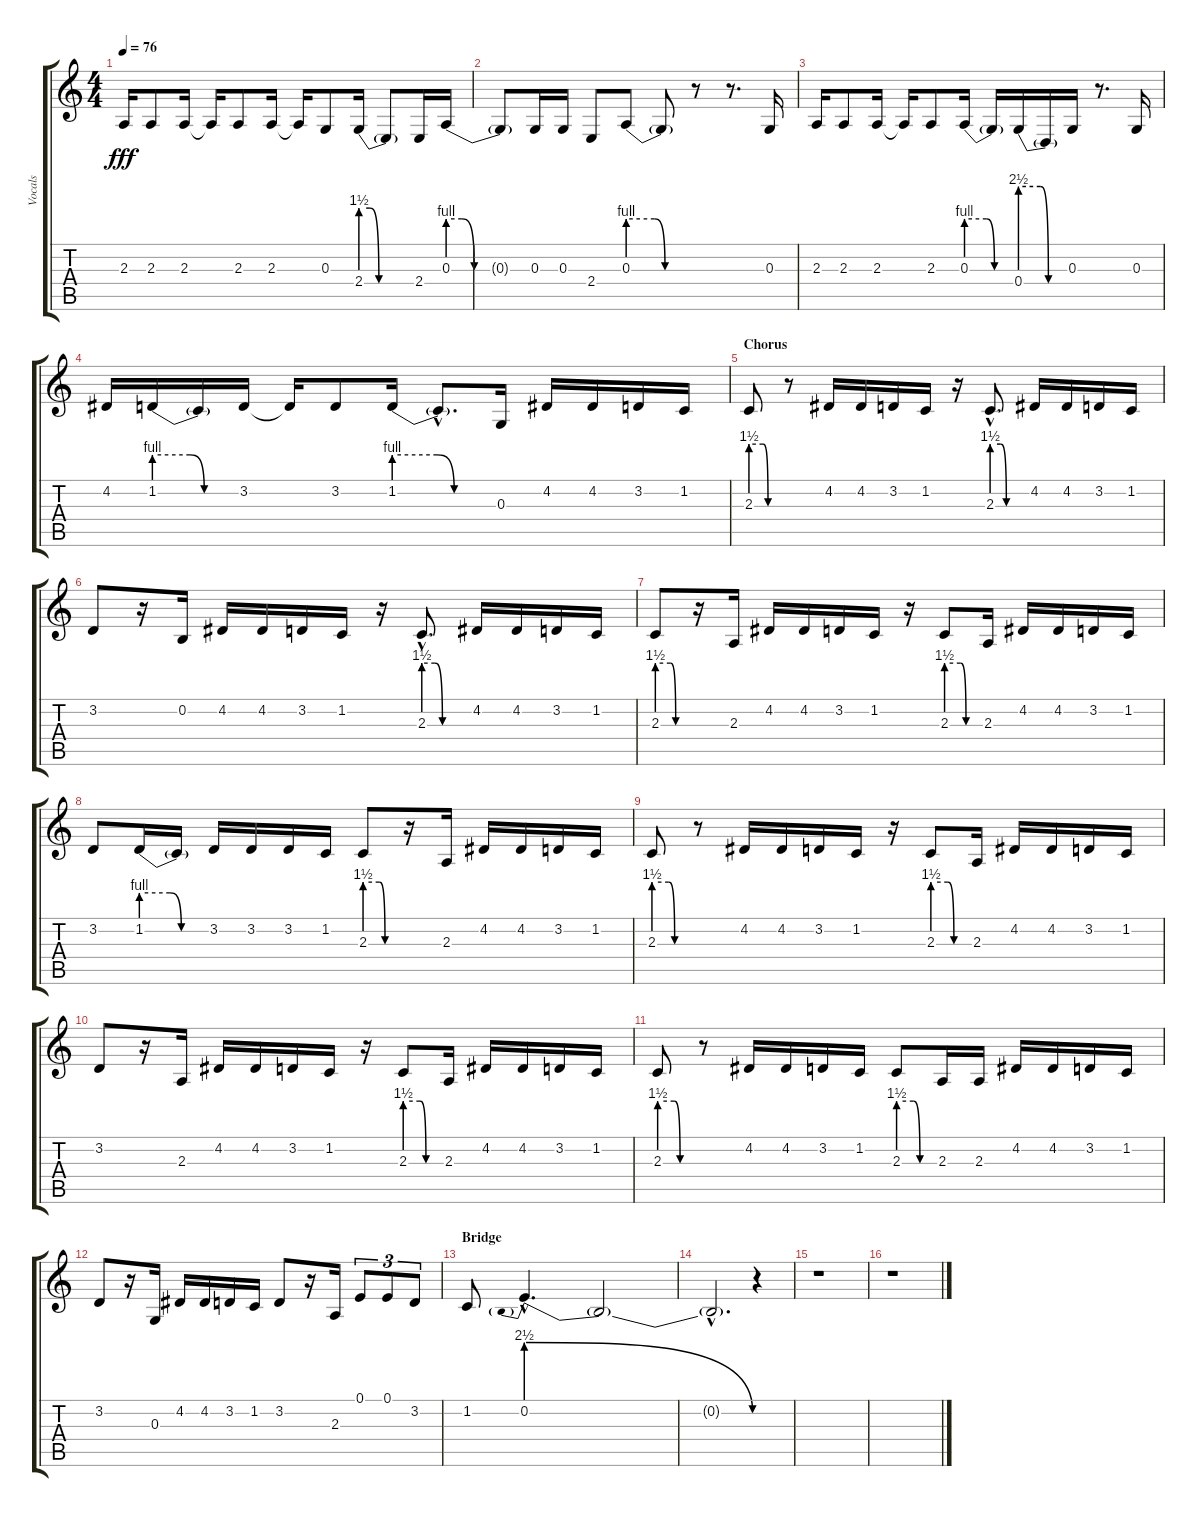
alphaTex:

\track ("Vocals" "Vocals") {instrument lead1square}
\staff {score tabs}
\tuning (E4 B3 G3 D3 A2 E2) {hide}
\ts (4 4)
\tempo 76
\clef g2
\ks c
2.3.16{dy fff} 2.3.8 2.3.16 2.3{t}.16 2.3.8 2.3.16 2.3{t}.16 0.3.8 2.4{be (custom 0 6 10 6 20 0 60 0)}.16 2.4{t}.8 2.4.16 0.3{be (custom 0 4 10 4 19 0 60 0)}.16 |
0.3{t}.8 0.3.16 0.3.16 2.4.8 0.3{be (custom 0 4 25 4 35 0 60 0)}.8 0.3{t}.8 r.8 r.8{d} 0.3.16 |
2.3.16 2.3.8 2.3.16 2.3{t}.16 2.3.8 0.3{be (custom 0 4 25 4 35 0 60 0)}.16 0.3{t}.16 0.4{be (custom 0 10 25 10 35 0 60 0)}.16 0.4{t}.16 0.3.16 r.8{d} 0.3.16 |
4.2.16 1.2{be (custom 0 4 25 4 35 0 60 0)}.16 1.2{t}.16 3.2.16 3.2{t}.16 3.2.8 1.2{be (custom 0 4 25 4 35 0 60 0)}.16 1.2{hac t}.8{d} 0.3.16 4.2.16 4.2.16 3.2.16 1.2.16 |
\section ("" "Chorus")
2.3{be (custom 0 6 25 6 35 0 60 0)}.8 r.8 4.2.16 4.2.16 3.2.16 1.2.16 r.16 2.3{be (custom 0 6 15 6 25 0 60 0) hac}.8{d} 4.2.16 4.2.16 3.2.16 1.2.16 |
3.2.8 r.16 0.2.16 4.2.16 4.2.16 3.2.16 1.2.16 r.16 2.3{be (custom 0 6 15 6 25 0 60 0) hac}.8{d} 4.2.16 4.2.16 3.2.16 1.2.16 |
2.3{be (custom 0 6 25 6 35 0 60 0)}.8 r.16 2.3.16 4.2.16 4.2.16 3.2.16 1.2.16 r.16 2.3{be (custom 0 6 25 6 35 0 60 0)}.8 2.3.16 4.2.16 4.2.16 3.2.16 1.2.16 |
3.2.8 1.2{be (custom 0 4 25 4 35 0 60 0)}.16 1.2{t}.16 3.2.16 3.2.16 3.2.16 1.2.16 2.3{be (custom 0 6 25 6 35 0 60 0)}.8 r.16 2.3.16 4.2.16 4.2.16 3.2.16 1.2.16 |
2.3{be (custom 0 6 25 6 35 0 60 0)}.8 r.8 4.2.16 4.2.16 3.2.16 1.2.16 r.16 2.3{be (custom 0 6 25 6 35 0 60 0)}.8 2.3.16 4.2.16 4.2.16 3.2.16 1.2.16 |
3.2.8 r.16 2.3.16 4.2.16 4.2.16 3.2.16 1.2.16 r.16 2.3{be (custom 0 6 25 6 35 0 60 0)}.8 2.3.16 4.2.16 4.2.16 3.2.16 1.2.16 |
2.3{be (custom 0 6 25 6 35 0 60 0)}.8 r.8 4.2.16 4.2.16 3.2.16 1.2.16 2.3{be (custom 0 6 25 6 36 0 60 0)}.8 2.3.16 2.3.16 4.2.16 4.2.16 3.2.16 1.2.16 |
3.2.8 r.16 0.3.16 4.2.16 4.2.16 3.2.16 1.2.16 3.2.8 r.16 2.3.16 0.1.8{tu (3 2)} 0.1.8{tu (3 2)} 3.2.8{tu (3 2)} |
\section ("" "Bridge")
1.2.8 0.2{be (prebendrelease 0 10 60 0) hac}.4{d} 0.2{t}.2 |
0.2{hac t}.2{d} r.4 |
r.1 |
r.1
